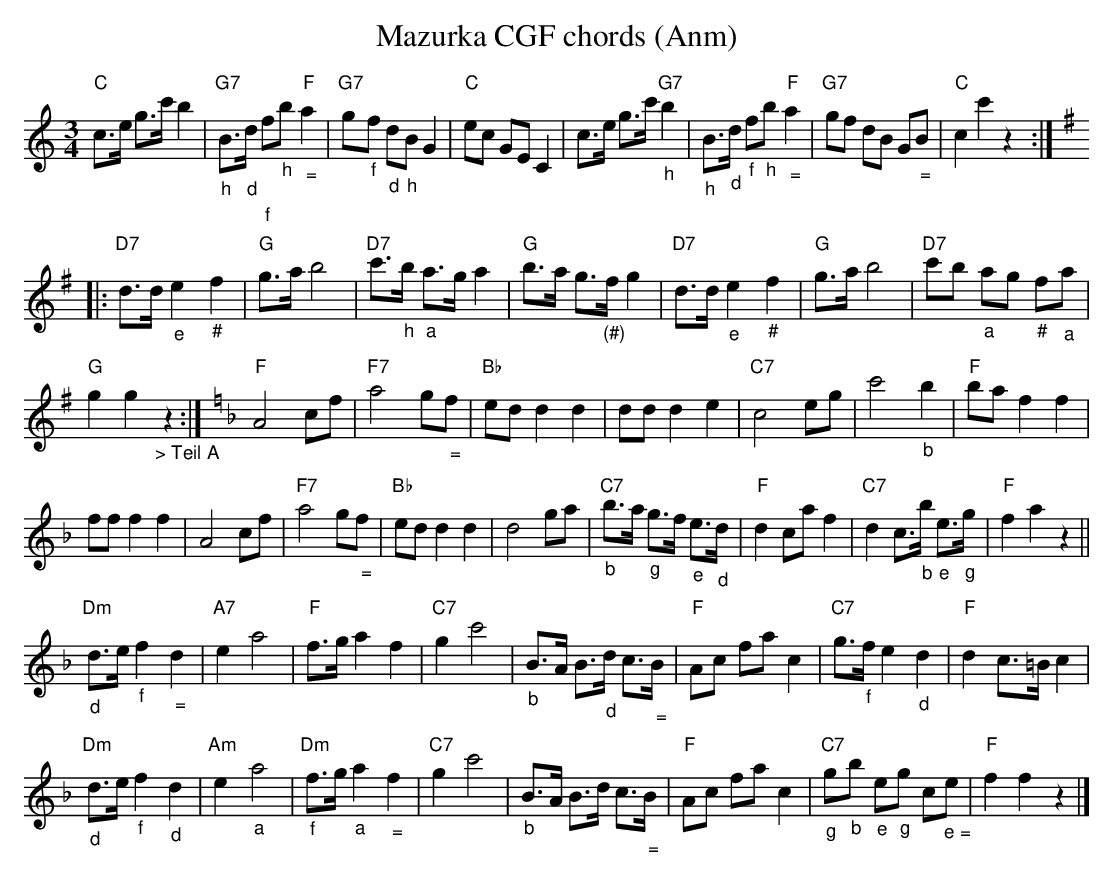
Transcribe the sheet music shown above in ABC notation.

X:1
T: Mazurka CGF chords (Anm)
M:3/4
L:1/8
K:C %%MIDI gchordon
"C"c>e g>c'b2 | "G7""_h"B>"_d"d "_f"f"_h"b"F""_ ="a2 | "G7"g"_f"f "_d"d"_h"BG2 | "C"ec GEC2 | c>e g>c'"G7""_h"b2 | "_h"B>"_d"d "_f"f"_h"b"F""_ ="a2 | "G7"gf dB G"_ ="B | "C"c2c'2z2 :: [K:G]
"D7"d>d"_e"e2"_#"f2 | "G"g>ab4 | "D7"c'>"_h"b "_a"a>ga2 | "G"b>a g>"_(#)"fg2 | "D7"d>d"_e"e2"_#"f2 | "G"g>ab4 | "D7"c'b "_a"ag "_#"f"_a"a |
"G"g2g2"_> Teil A"z2 :| [K:F] "F"A4cf | "F7"a4g"_ ="f | "Bb"edd2d2 | ddd2e2 | "C7"c4eg | c'4"_b"b2 | "F"baf2f2 |
fff2f2 | A4cf | "F7"a4g"_ ="f | "Bb"edd2d2 | d4ga | "C7""_b"b>a "_g"g>f "_e"e>"_d"d | "F"d2caf2 | "C7"d2c>"_b"b "_e"e>"_g"g | "F"f2a2z2 ||
"Dm""_d"d>e"_f"f2"_ ="d2 | "A7"e2a4 | "F"f>ga2f2 | "C7"g2c'4 | "_b"B>A B>"_d"d c>"_ ="B | "F"Ac fac2 | "C7"g>"_f"fe2"_d"d2 | "F"d2c>=Bc2 |
"Dm""_d"d>e"_f"f2"_d"d2 | "Am"e2"_a"a4 | "Dm""_f"f>g"_a"a2"_ ="f2 | "C7"g2c'4 | "_b"B>A B>d c>"_ ="B | "F"Ac fac2 | "C7""_g"g"_b"b "_e"e"_g"g c"_ e ="e | "F"f2f2z2 |]
